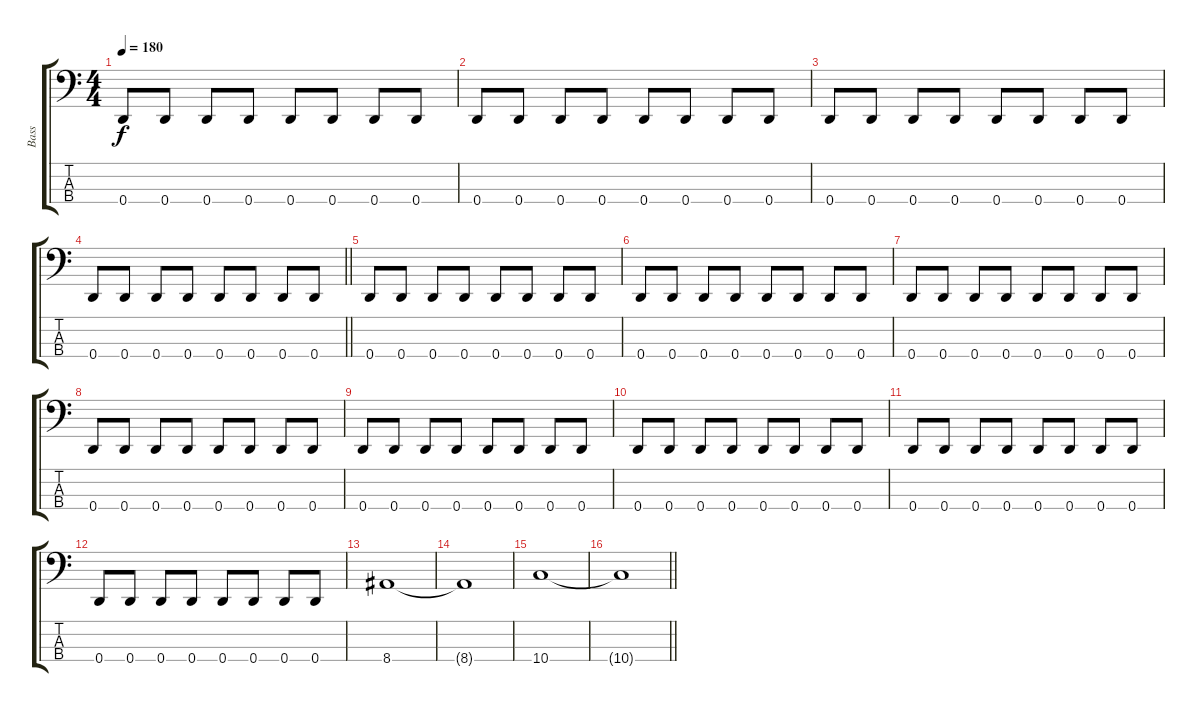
\track ("Bass" "Bass") {instrument electricbassfinger}
\staff {score tabs}
\tuning (F2 C2 G1 D1) {hide}
\ts (4 4)
\tempo 180
\clef f4
\ks c
0.4.8{dy f} 0.4.8 0.4.8 0.4.8 0.4.8 0.4.8 0.4.8 0.4.8 |
0.4.8 0.4.8 0.4.8 0.4.8 0.4.8 0.4.8 0.4.8 0.4.8 |
0.4.8 0.4.8 0.4.8 0.4.8 0.4.8 0.4.8 0.4.8 0.4.8 |
\barLineRight lightlight
0.4.8 0.4.8 0.4.8 0.4.8 0.4.8 0.4.8 0.4.8 0.4.8 |
\section ("" "")
0.4.8 0.4.8 0.4.8 0.4.8 0.4.8 0.4.8 0.4.8 0.4.8 |
0.4.8 0.4.8 0.4.8 0.4.8 0.4.8 0.4.8 0.4.8 0.4.8 |
0.4.8 0.4.8 0.4.8 0.4.8 0.4.8 0.4.8 0.4.8 0.4.8 |
0.4.8 0.4.8 0.4.8 0.4.8 0.4.8 0.4.8 0.4.8 0.4.8 |
0.4.8 0.4.8 0.4.8 0.4.8 0.4.8 0.4.8 0.4.8 0.4.8 |
0.4.8 0.4.8 0.4.8 0.4.8 0.4.8 0.4.8 0.4.8 0.4.8 |
0.4.8 0.4.8 0.4.8 0.4.8 0.4.8 0.4.8 0.4.8 0.4.8 |
0.4.8 0.4.8 0.4.8 0.4.8 0.4.8 0.4.8 0.4.8 0.4.8 |
8.4.1 |
8.4{t}.1 |
10.4.1 |
\barLineRight lightlight
10.4{t}.1
